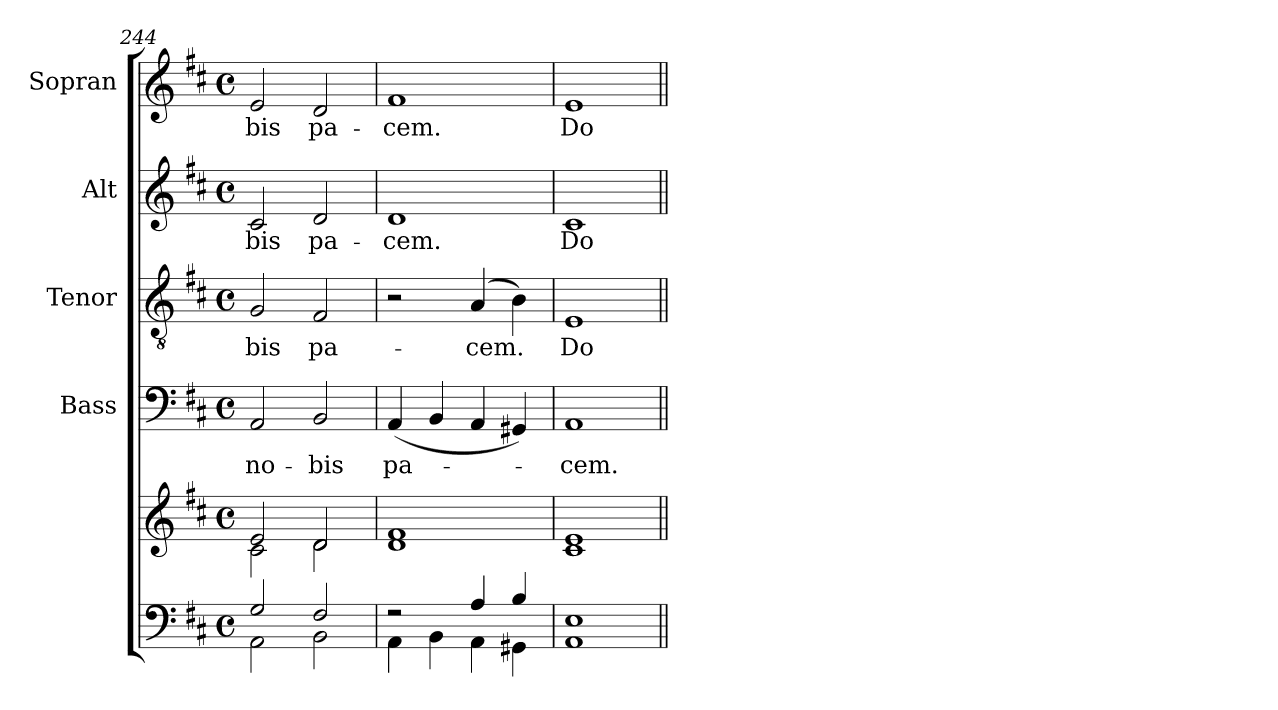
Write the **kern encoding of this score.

**kern	**kern	**kern	**text	**kern	**text	**kern	**text	**kern	**text
*part5	*part5	*part4	*part4	*part3	*part3	*part2	*part2	*part1	*part1
*staff6	*staff5	*staff4	*staff4	*staff3	*staff3	*staff2	*staff2	*staff1	*staff1
*	*	*I"Bass	*	*I"Tenor	*	*I"Alt	*	*I"Sopran	*
*	*	*I'B.	*	*I'T.	*	*I'A.	*	*I'S.	*
*clefF4	*clefG2	*clefF4	*	*clefGv2	*	*clefG2	*	*clefG2	*
*k[f#c#]	*k[f#c#]	*k[f#c#]	*	*k[f#c#]	*	*k[f#c#]	*	*k[f#c#]	*
*D:	*D:	*D:	*	*D:	*	*D:	*	*D:	*
*M4/4	*M4/4	*M4/4	*	*M4/4	*	*M4/4	*	*M4/4	*
*met(c)	*met(c)	*met(c)	*	*met(c)	*	*met(c)	*	*met(c)	*
=244	=244	=244	=244	=244	=244	=244	=244	=244	=244
*^	*^	*	*	*	*	*	*	*	*
!	!	!	!	!	!LO:LY:b	!	!LO:LY:b	!	!LO:LY:b	!	!LO:LY:b
2G/	2AA\	2e/	2c#\	2AA/	no-	2G/	-bis	2c#/	-bis	2e/	-bis
!	!	!	!	!	!LO:LY:b	!	!LO:LY:b	!	!LO:LY:b	!	!LO:LY:b
2F#/	2BB\	2d/	2d\	2BB/	-bis	2F#/	pa-	2d/	pa-	2d/	pa-
=245	=245	=245	=245	=245	=245	=245	=245	=245	=245	=245	=245
!	!	!	!	!	!LO:LY:b	!	!	!	!LO:LY:b	!	!LO:LY:b
2rF	4AA\	1f#	1d	(<4AA/	pa-	2r	.	1d	-cem.	1f#	-cem.
.	4BB\	.	.	4BB/	.	.	.	.	.	.	.
!	!	!	!	!	!	!	!LO:LY:b	!	!	!	!
4A/	4AA\	.	.	4AA/	.	(4A/	-cem.	.	.	.	.
4B/	4GG#X\	.	.	4GG#X/)	.	4B\)	.	.	.	.	.
=246	=246	=246	=246	=246	=246	=246	=246	=246	=246	=246	=246
!	!	!	!	!	!LO:LY:b	!	!LO:LY:b	!	!LO:LY:b	!	!LO:LY:b
1E	1AA	1e	1c#	1AA	-cem.	1E	Do-	1c#	Do-	1e	Do-
*v	*v	*	*	*	*	*	*	*	*	*	*
*	*v	*v	*	*	*	*	*	*	*	*
=||	=||	=||	=||	=||	=||	=||	=||	=||	=||
*-	*-	*-	*-	*-	*-	*-	*-	*-	*-
